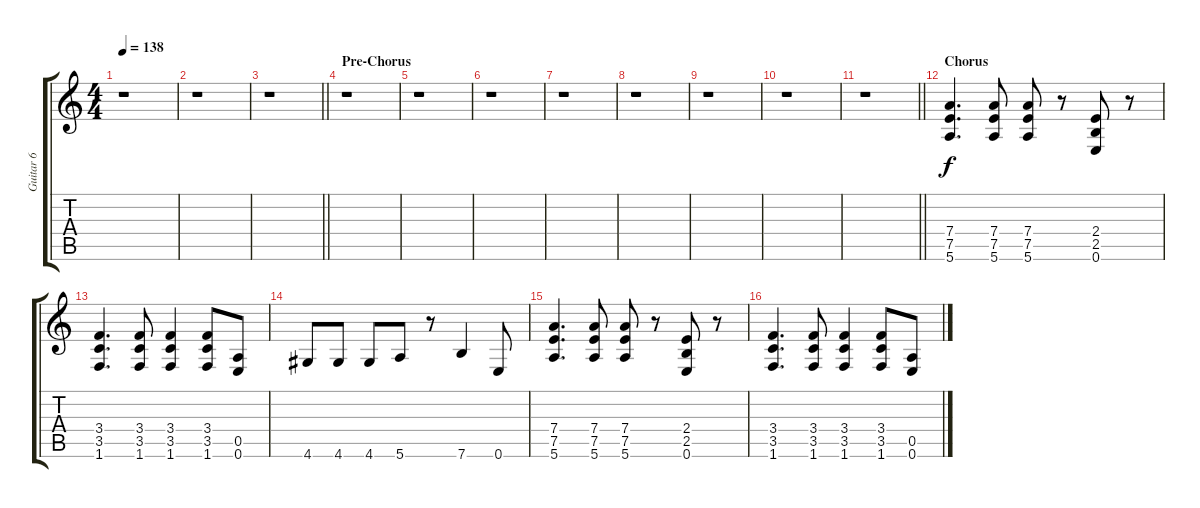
\track ("Guitar 6" "Guitar 6") {instrument distortionguitar}
\staff {score tabs}
\tuning (E4 B3 G3 D3 A2 E2) {hide}
\ts (4 4)
\tempo 138
\clef g2
\ks c
r.1{dy f} |
r.1 |
\barLineRight lightlight
r.1 |
\section ("" "Pre-Chorus")
r.1 |
r.1 |
r.1 |
r.1 |
r.1 |
r.1 |
r.1 |
\barLineRight lightlight
r.1 |
\section ("" "Chorus")
(7.4 7.5 5.6).4{d} (7.4 7.5 5.6).8 (7.4 7.5 5.6).8 r.8 (2.4 2.5 0.6).8 r.8 |
(3.4 3.5 1.6).4{d} (3.4 3.5 1.6).8 (3.4 3.5 1.6).4 (3.4 3.5 1.6).8 (0.5 0.6).8 |
4.6.8 4.6.8 4.6.8 5.6.8 r.8 7.6.4 0.6.8 |
(7.4 7.5 5.6).4{d} (7.4 7.5 5.6).8 (7.4 7.5 5.6).8 r.8 (2.4 2.5 0.6).8 r.8 |
(3.4 3.5 1.6).4{d} (3.4 3.5 1.6).8 (3.4 3.5 1.6).4 (3.4 3.5 1.6).8 (0.5 0.6).8
